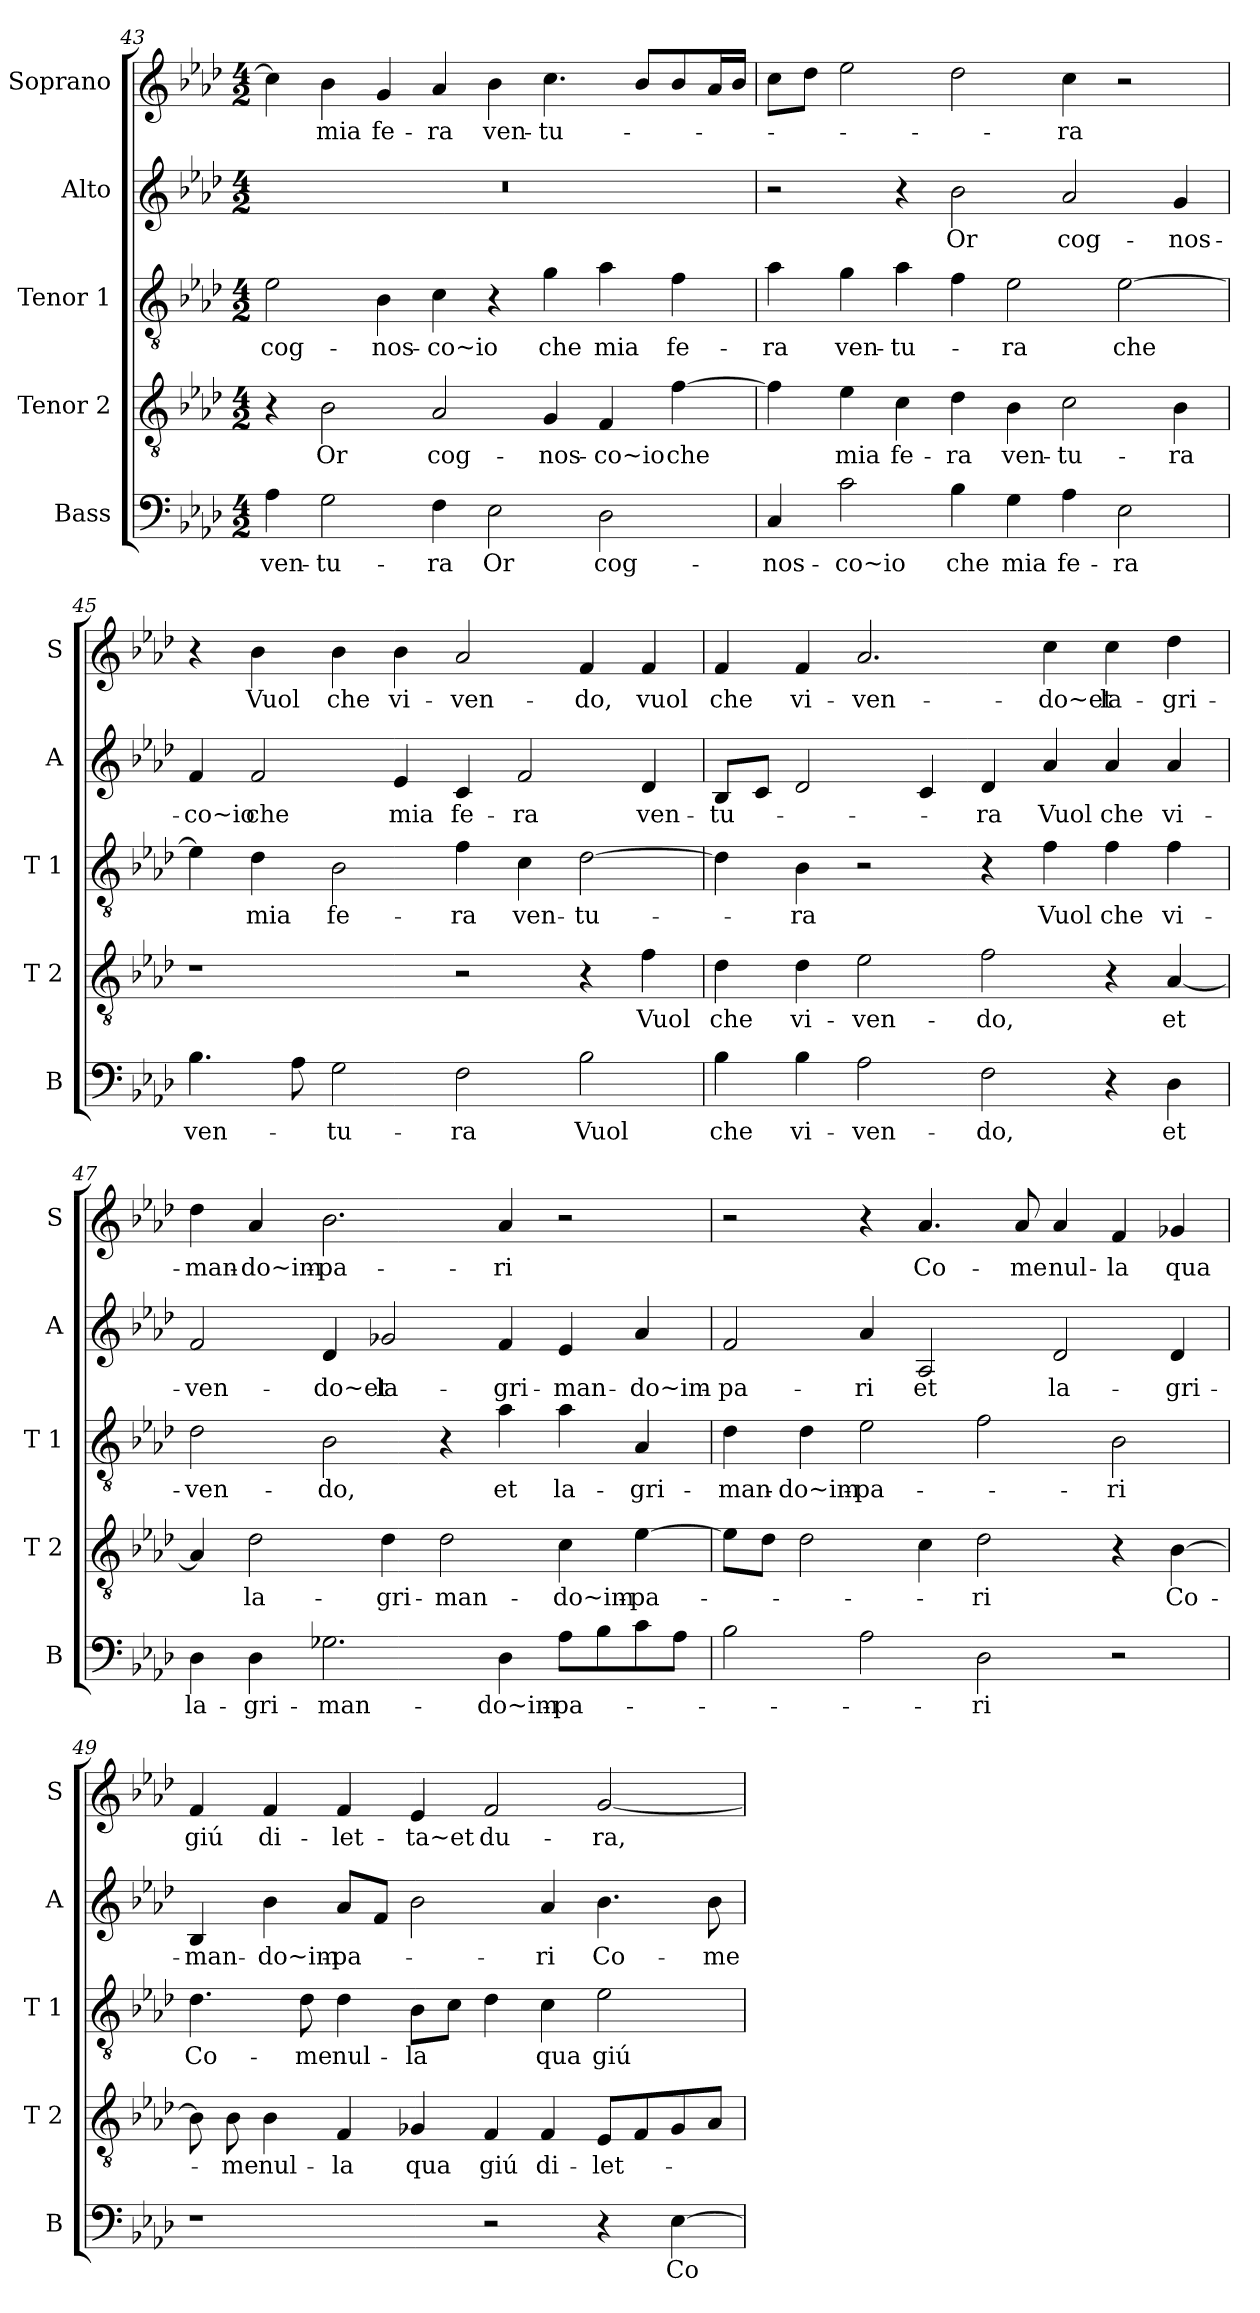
**kern	**text	**kern	**text	**kern	**text	**kern	**text	**kern	**text
*part5	*part5	*part4	*part4	*part3	*part3	*part2	*part2	*part1	*part1
*staff5	*staff5	*staff4	*staff4	*staff3	*staff3	*staff2	*staff2	*staff1	*staff1
*I"Bass	*	*I"Tenor 2	*	*I"Tenor 1	*	*I"Alto	*	*I"Soprano	*
*I'B	*	*I'T 2	*	*I'T 1	*	*I'A	*	*I'S	*
*clefF4	*	*clefGv2	*	*clefGv2	*	*clefG2	*	*clefG2	*
*k[b-e-a-d-]	*	*k[b-e-a-d-]	*	*k[b-e-a-d-]	*	*k[b-e-a-d-]	*	*k[b-e-a-d-]	*
*A-:	*	*A-:	*	*A-:	*	*A-:	*	*A-:	*
*M4/2	*	*M4/2	*	*M4/2	*	*M4/2	*	*M4/2	*
=43	=43	=43	=43	=43	=43	=43	=43	=43	=43
!	!LO:LY:b	!	!	!	!LO:LY:b	!	!	!	!
4A-\	ven-	4r	.	2e-\	cog-	0r	.	4cc\]	.
!	!LO:LY:b	!	!LO:LY:b	!	!	!	!	!	!LO:LY:b
2G\	-tu-	2B-\	Or	.	.	.	.	4b-\	mia
!	!	!	!	!	!LO:LY:b	!	!	!	!LO:LY:b
.	.	.	.	4B-\	-nos-	.	.	4g/	fe-
!	!LO:LY:b	!	!LO:LY:b	!	!LO:LY:b	!	!	!	!LO:LY:b
4F\	-ra	2A-/	cog-	4c\	-co~io	.	.	4a-/	-ra
!	!LO:LY:b	!	!	!	!	!	!	!	!LO:LY:b
2E-\	Or	.	.	4r	.	.	.	4b-\	ven-
!	!	!	!LO:LY:b	!	!LO:LY:b	!	!	!	!LO:LY:b
.	.	4G/	-nos-	4g\	che	.	.	4.cc\	-tu-
!	!LO:LY:b	!	!LO:LY:b	!	!LO:LY:b	!	!	!	!
2D-\	cog-	4F/	-co~io	4a-\	mia	.	.	.	.
.	.	.	.	.	.	.	.	8b-/L	.
!	!	!	!LO:LY:b	!	!LO:LY:b	!	!	!	!
.	.	[4f\	che	4f\	fe-	.	.	8b-/	.
.	.	.	.	.	.	.	.	16a-/L	.
.	.	.	.	.	.	.	.	16b-/JJ	.
=44	=44	=44	=44	=44	=44	=44	=44	=44	=44
!	!LO:LY:b	!	!	!	!LO:LY:b	!	!	!	!
4C/	-nos-	4f\]	.	4a-\	-ra	2r	.	8cc\L	.
.	.	.	.	.	.	.	.	8dd-\J	.
!	!LO:LY:b	!	!LO:LY:b	!	!LO:LY:b	!	!	!	!
2c\	-co~io	4e-\	mia	4g\	ven-	.	.	2ee-\	.
!	!	!	!LO:LY:b	!	!LO:LY:b	!	!	!	!
.	.	4c\	fe-	4a-\	-tu-	4r	.	.	.
!	!LO:LY:b	!	!LO:LY:b	!	!	!	!LO:LY:b	!	!
4B-\	che	4d-\	-ra	4f\	.	2b-\	Or	2dd-\	.
!	!LO:LY:b	!	!LO:LY:b	!	!LO:LY:b	!	!	!	!
4G\	mia	4B-\	ven-	2e-\	-ra	.	.	.	.
!	!LO:LY:b	!	!LO:LY:b	!	!	!	!LO:LY:b	!	!LO:LY:b
4A-\	fe-	2c\	-tu-	.	.	2a-/	cog-	4cc\	-ra
!	!LO:LY:b	!	!	!	!LO:LY:b	!	!	!	!
2E-\	-ra	.	.	[2e-\	che	.	.	2r	.
!	!	!	!LO:LY:b	!	!	!	!LO:LY:b	!	!
.	.	4B-\	-ra	.	.	4g/	-nos-	.	.
!!LO:LB:g=z
=45	=45	=45	=45	=45	=45	=45	=45	=45	=45
!	!LO:LY:b	!	!	!	!	!	!LO:LY:b	!	!
4.B-\	ven-	1r	.	4e-\]	.	4f/	-co~io	4r	.
!	!	!	!	!	!LO:LY:b	!	!LO:LY:b	!	!LO:LY:b
.	.	.	.	4d-\	mia	2f/	che	4b-\	Vuol
8A-\	.	.	.	.	.	.	.	.	.
!	!LO:LY:b	!	!	!	!LO:LY:b	!	!	!	!LO:LY:b
2G\	-tu-	.	.	2B-\	fe-	.	.	4b-\	che
!	!	!	!	!	!	!	!LO:LY:b	!	!LO:LY:b
.	.	.	.	.	.	4e-/	mia	4b-\	vi-
!	!LO:LY:b	!	!	!	!LO:LY:b	!	!LO:LY:b	!	!LO:LY:b
2F\	-ra	2r	.	4f\	-ra	4c/	fe-	2a-/	-ven-
!	!	!	!	!	!LO:LY:b	!	!LO:LY:b	!	!
.	.	.	.	4c\	ven-	2f/	-ra	.	.
!	!LO:LY:b	!	!	!	!LO:LY:b	!	!	!	!LO:LY:b
2B-\	Vuol	4r	.	[2d-\	-tu-	.	.	4f/	-do,
!	!	!	!LO:LY:b	!	!	!	!LO:LY:b	!	!LO:LY:b
.	.	4f\	Vuol	.	.	4d-/	ven-	4f/	vuol
=46	=46	=46	=46	=46	=46	=46	=46	=46	=46
!	!LO:LY:b	!	!LO:LY:b	!	!	!	!LO:LY:b	!	!LO:LY:b
4B-\	che	4d-\	che	4d-\]	.	8B-/L	-tu-	4f/	che
.	.	.	.	.	.	8c/J	.	.	.
!	!LO:LY:b	!	!LO:LY:b	!	!LO:LY:b	!	!	!	!LO:LY:b
4B-\	vi-	4d-\	vi-	4B-\	-ra	2d-/	.	4f/	vi-
!	!LO:LY:b	!	!LO:LY:b	!	!	!	!	!	!LO:LY:b
2A-\	-ven-	2e-\	-ven-	2r	.	.	.	2.a-/	-ven-
.	.	.	.	.	.	4c/	.	.	.
!	!LO:LY:b	!	!LO:LY:b	!	!	!	!LO:LY:b	!	!
2F\	-do,	2f\	-do,	4r	.	4d-/	-ra	.	.
!	!	!	!	!	!LO:LY:b	!	!LO:LY:b	!	!LO:LY:b
.	.	.	.	4f\	Vuol	4a-/	Vuol	4cc\	-do~et
!	!	!	!	!	!LO:LY:b	!	!LO:LY:b	!	!LO:LY:b
4r	.	4r	.	4f\	che	4a-/	che	4cc\	la-
!	!LO:LY:b	!	!LO:LY:b	!	!LO:LY:b	!	!LO:LY:b	!	!LO:LY:b
4D-\	et	[4A-/	et	4f\	vi-	4a-/	vi-	4dd-\	-gri-
=47	=47	=47	=47	=47	=47	=47	=47	=47	=47
!	!LO:LY:b	!	!	!	!LO:LY:b	!	!LO:LY:b	!	!LO:LY:b
4D-\	la-	4A-/]	.	2d-\	-ven-	2f/	-ven-	4dd-\	-man-
!	!LO:LY:b	!	!LO:LY:b	!	!	!	!	!	!LO:LY:b
4D-\	-gri-	2d-\	la-	.	.	.	.	4a-/	-do~im-
!	!LO:LY:b	!	!	!	!LO:LY:b	!	!LO:LY:b	!	!LO:LY:b
2.G-X\	-man-	.	.	2B-\	-do,	4d-/	-do~et	2.b-\	-pa-
!	!	!	!LO:LY:b	!	!	!	!LO:LY:b	!	!
.	.	4d-\	-gri-	.	.	2g-X/	la-	.	.
!	!	!	!LO:LY:b	!	!	!	!	!	!
.	.	2d-\	-man-	4r	.	.	.	.	.
!	!LO:LY:b	!	!	!	!LO:LY:b	!	!LO:LY:b	!	!LO:LY:b
4D-\	-do~im-	.	.	4a-\	et	4f/	-gri-	4a-/	-ri
!	!LO:LY:b	!	!LO:LY:b	!	!LO:LY:b	!	!LO:LY:b	!	!
8A-\L	-pa-	4c\	-do~im-	4a-\	la-	4e-/	-man-	2r	.
8B-\	.	.	.	.	.	.	.	.	.
!	!	!	!LO:LY:b	!	!LO:LY:b	!	!LO:LY:b	!	!
8c\	.	[4e-\	-pa-	4A-/	-gri-	4a-/	-do~im-	.	.
8A-\J	.	.	.	.	.	.	.	.	.
!!LO:PB:g=z
=48	=48	=48	=48	=48	=48	=48	=48	=48	=48
!	!	!	!	!	!LO:LY:b	!	!LO:LY:b	!	!
2B-\	.	8e-\L]	.	4d-\	-man-	2f/	-pa-	2r	.
.	.	8d-\J	.	.	.	.	.	.	.
!	!	!	!	!	!LO:LY:b	!	!	!	!
.	.	2d-\	.	4d-\	-do~im-	.	.	.	.
!	!	!	!	!	!LO:LY:b	!	!LO:LY:b	!	!
2A-\	.	.	.	2e-\	-pa-	4a-/	-ri	4r	.
!	!	!	!	!	!	!	!LO:LY:b	!	!LO:LY:b
.	.	4c\	.	.	.	2A-/	et	4.a-/	Co-
!	!LO:LY:b	!	!LO:LY:b	!	!	!	!	!	!
2D-\	-ri	2d-\	-ri	2f\	.	.	.	.	.
!	!	!	!	!	!	!	!	!	!LO:LY:b
.	.	.	.	.	.	.	.	8a-/	-me
!	!	!	!	!	!	!	!LO:LY:b	!	!LO:LY:b
.	.	.	.	.	.	2d-/	la-	4a-/	nul-
!	!	!	!	!	!LO:LY:b	!	!	!	!LO:LY:b
2r	.	4r	.	2B-\	-ri	.	.	4f/	-la
!	!	!	!LO:LY:b	!	!	!	!LO:LY:b	!	!LO:LY:b
.	.	[4B-\	Co-	.	.	4d-/	-gri-	4g-X/	qua
=49	=49	=49	=49	=49	=49	=49	=49	=49	=49
!	!	!	!	!	!LO:LY:b	!	!LO:LY:b	!	!LO:LY:b
1r	.	8B-\]	.	4.d-\	Co-	4B-/	-man-	4f/	giú
!	!	!	!LO:LY:b	!	!	!	!	!	!
.	.	8B-\	-me	.	.	.	.	.	.
!	!	!	!LO:LY:b	!	!	!	!LO:LY:b	!	!LO:LY:b
.	.	4B-\	nul-	.	.	4b-\	-do~im-	4f/	di-
!	!	!	!	!	!LO:LY:b	!	!	!	!
.	.	.	.	8d-\	-me	.	.	.	.
!	!	!	!LO:LY:b	!	!LO:LY:b	!	!LO:LY:b	!	!LO:LY:b
.	.	4F/	-la	4d-\	nul-	8a-/L	-pa-	4f/	-let-
.	.	.	.	.	.	8f/J	.	.	.
!	!	!	!LO:LY:b	!	!LO:LY:b	!	!	!	!LO:LY:b
.	.	4G-X/	qua	8B-\L	-la	2b-\	.	4e-/	-ta~et
.	.	.	.	8c\J	.	.	.	.	.
!	!	!	!LO:LY:b	!	!	!	!	!	!LO:LY:b
2r	.	4F/	giú	4d-\	.	.	.	2f/	du-
!	!	!	!LO:LY:b	!	!LO:LY:b	!	!LO:LY:b	!	!
.	.	4F/	di-	4c\	qua	4a-/	-ri	.	.
!	!	!	!LO:LY:b	!	!LO:LY:b	!	!LO:LY:b	!	!LO:LY:b
4r	.	8E-/L	-let-	2e-\	giú	4.b-\	Co-	[2g/	-ra,
.	.	8F/	.	.	.	.	.	.	.
!	!LO:LY:b	!	!	!	!	!	!	!	!
[4E-\	Co-	8G-/	.	.	.	.	.	.	.
!	!	!	!	!	!	!	!LO:LY:b	!	!
.	.	8A-/J	.	.	.	8b-\	-me	.	.
=	=	=	=	=	=	=	=	=	=
*-	*-	*-	*-	*-	*-	*-	*-	*-	*-
